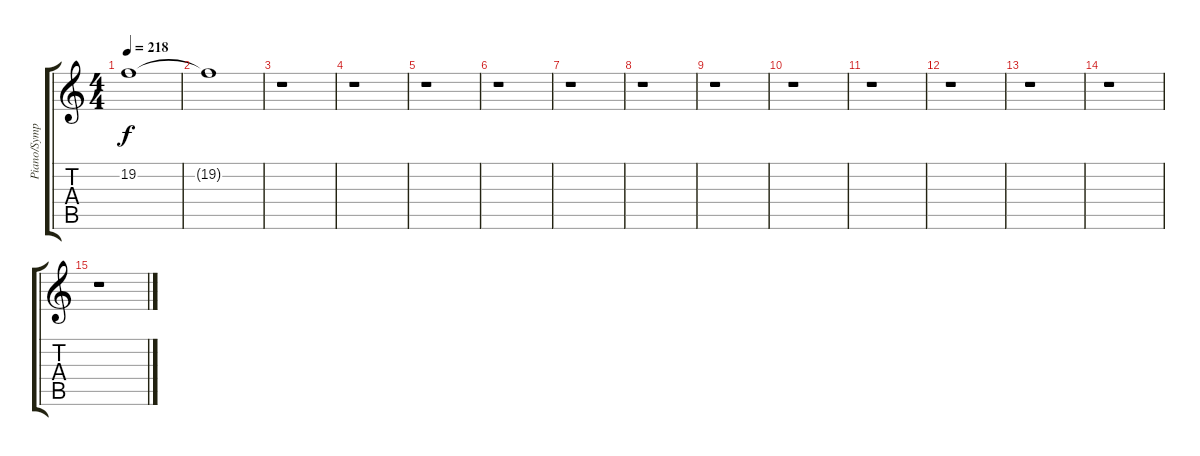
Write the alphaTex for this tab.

\track ("Piano/Symphony" "Piano/Symp") {instrument electricgrandpiano}
\staff {score tabs}
\tuning (Eb4 Bb3 Gb3 Db3 Ab2 Eb2) {hide}
\ts (4 4)
\tempo 218
\clef g2
\ks c
19.2.1{dy f instrument stringensemble1} |
19.2{t}.1 |
r.1 |
r.1 |
r.1 |
r.1 |
r.1 |
r.1 |
r.1 |
r.1 |
r.1 |
r.1 |
r.1 |
r.1 |
r.1
